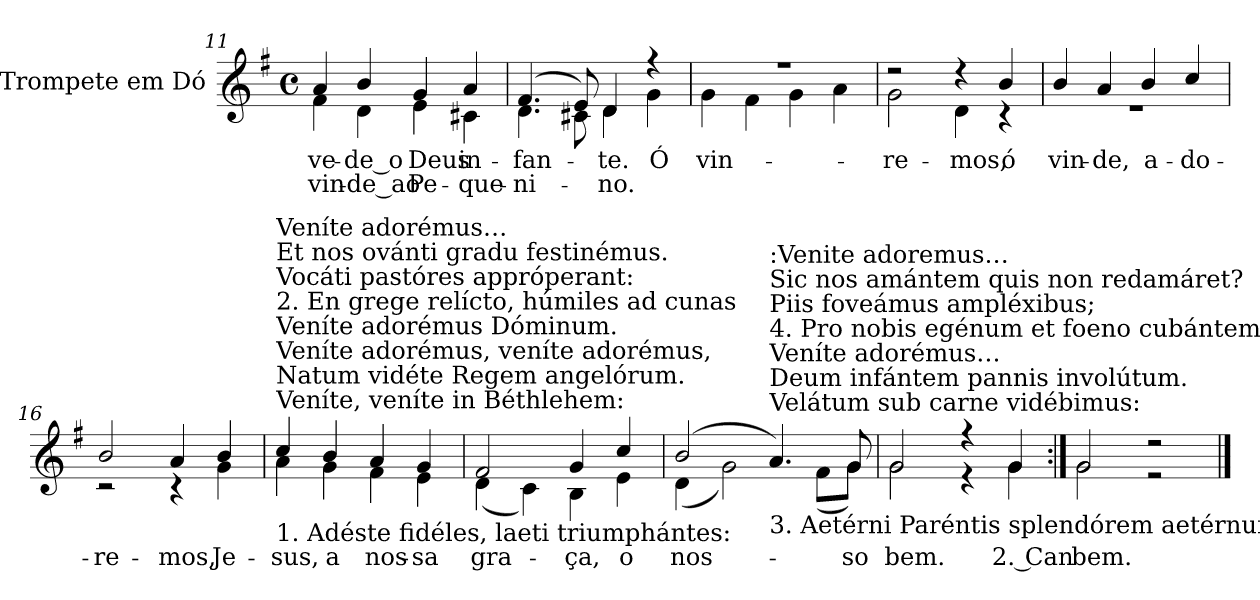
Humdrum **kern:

**kern	**text	**text
*part1	*part1	*part1
*staff1	*staff1	*staff1
*I"Trompete em Dó	*	*
*clefG2	*	*
*k[f#]	*	*
*G:	*	*
*M4/4	*	*
*met(c)	*	*
=11	=11	=11
!	!LO:LY:b:color=#000000	!LO:LY:b:color=#000000
*^	*	*
4ai/	4f#i\	ve-	vin-
!	!	!LO:LY:b:color=#000000	!LO:LY:b:color=#000000
4bi/	4di\	-de_o	-de_ao
!	!	!LO:LY:b:color=#000000	!LO:LY:b:color=#000000
4gi/	4ei\	Deus	Pe-
!	!	!LO:LY:b:color=#000000	!LO:LY:b:color=#000000
4ai/	4c#Xi\	in-	-que-
!!LO:LB:g=z	!!
=12	=12	=12	=12
!	!	!LO:LY:b:color=#000000	!LO:LY:b:color=#000000
(4.f#i/	4.di\	-fan-	-ni-
8ei/)	8c#Xi\	.	.
!	!	!LO:LY:b:color=#000000	!LO:LY:b:color=#000000
4di/	4di\	-te.	-no.
!	!	!LO:LY:b:color=#000000	!
4r	4gi\	Ó	.
=13	=13	=13	=13
!	!	!LO:LY:b:color=#000000	!
1r	4gi\	vin-	.
.	4f#i\	.	.
.	4gi\	.	.
.	4ai\	.	.
=14	=14	=14	=14
!	!	!LO:LY:b:color=#000000	!
2r	2gi\	-re-	.
!	!	!LO:LY:b:color=#000000	!
4r	4di\	-mos,	.
!	!	!LO:LY:b:color=#000000	!
4bi/	4r	ó	.
=15	=15	=15	=15
!	!	!LO:LY:b:color=#000000	!
4bi/	1r	vin-	.
!	!	!LO:LY:b:color=#000000	!
4ai/	.	-de,	.
!	!	!LO:LY:b:color=#000000	!
4bi/	.	a-	.
!	!	!LO:LY:b:color=#000000	!
4cci/	.	-do-	.
=16	=16	=16	=16
!	!	!LO:LY:b:color=#000000	!
2bi/	2r	-re-	.
!	!	!LO:LY:b:color=#000000	!
4ai/	4r	-mos,	.
!	!	!LO:LY:b:color=#000000	!
4bi/	4gi\	Je-	.
!!LO:LB:g=z	!!
=17	=17	=17	=17
!LO:TX:b:t=1. Adéste fidéles, laeti triumphántes&colon;	!	!	!
!LO:TX:t=Veníte, veníte in Béthlehem&colon;	!	!	!
!LO:TX:t=Natum vidéte Regem angelórum.	!	!	!
!LO:TX:t=Veníte adorémus, veníte adorémus,	!	!	!
!LO:TX:t=Veníte adorémus Dóminum.	!	!	!
!LO:TX:t=2. En grege relícto, húmiles ad cunas	!	!	!
!LO:TX:t=Vocáti pastóres appróperant&colon;	!	!	!
!LO:TX:t=Et nos ovánti gradu festinémus.	!	!	!
!LO:TX:t=Veníte adorémus…	!	!	!
!	!	!LO:LY:b:color=#000000	!
4cci/	4ai\	-sus,	.
!	!	!LO:LY:b:color=#000000	!
4bi/	4gi\	a	.
!	!	!LO:LY:b:color=#000000	!
4ai/	4f#i\	nos-	.
!	!	!LO:LY:b:color=#000000	!
4gi/	4ei\	-sa	.
=18	=18	=18	=18
!	!	!LO:LY:b:color=#000000	!
2f#i/	(4di\	gra-	.
.	4ci\)	.	.
!	!	!LO:LY:b:color=#000000	!
4gi/	4Bi\	-ça,	.
!	!	!LO:LY:b:color=#000000	!
4cci/	4ei\	o	.
=19	=19	=19	=19
!	!	!LO:LY:b:color=#000000	!
(2bi/	(4di\	nos-	.
.	2gi\)	.	.
!LO:TX:b:t=3. Aetérni Paréntis splendórem aetérnum	!	!	!
!LO:TX:t=Velátum sub carne vidébimus&colon;	!	!	!
!LO:TX:t=Deum infántem pannis involútum.	!	!	!
!LO:TX:t=Veníte adorémus…	!	!	!
!LO:TX:t=4. Pro nobis egénum et foeno cubántem	!	!	!
!LO:TX:t=Piis foveámus ampléxibus;	!	!	!
!LO:TX:t=Sic nos amántem quis non redamáret?	!	!	!
!LO:TX:t=&colon;Venite adoremus…	!	!	!
4.ai/)	.	.	.
.	(8f#i\L	.	.
!	!	!LO:LY:b:color=#000000	!
8gi/	8gi\J)	-so	.
=20	=20	=20	=20
!	!	!LO:LY:b:color=#000000	!
2gi/	2gi\	bem.	.
4r	4r	.	.
!	!	!LO:LY:b:color=#000000	!
4gi/	4gi\	2. Can	.
=21:|!	=21:|!	=21:|!	=21:|!
!	!	!LO:LY:b:color=#000000	!
2gi/	2gi\	bem.	.
2r	2r	.	.
*v	*v	*	*
==	==	==
*-	*-	*-
